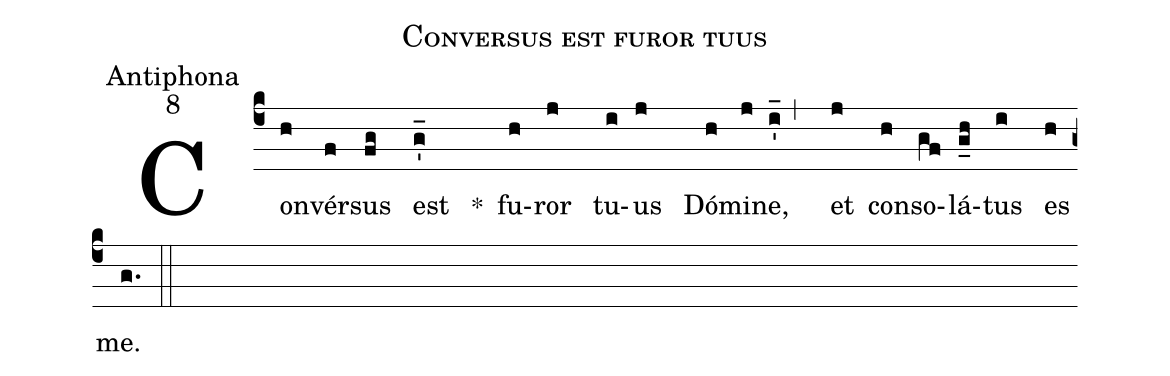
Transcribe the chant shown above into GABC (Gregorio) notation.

name:Conversus est furor tuus;
office-part:Antiphona;
mode:8;
%%
(c4)Con(h)vér(f)sus (fg) est (g_') *() fu(h)ror (j) tu(i)us (j) Dó(h)mi(j)ne, (i_',) et(j) con(h)so(gf)lá(g_h)tus (i) es(h) me. (g.::)
